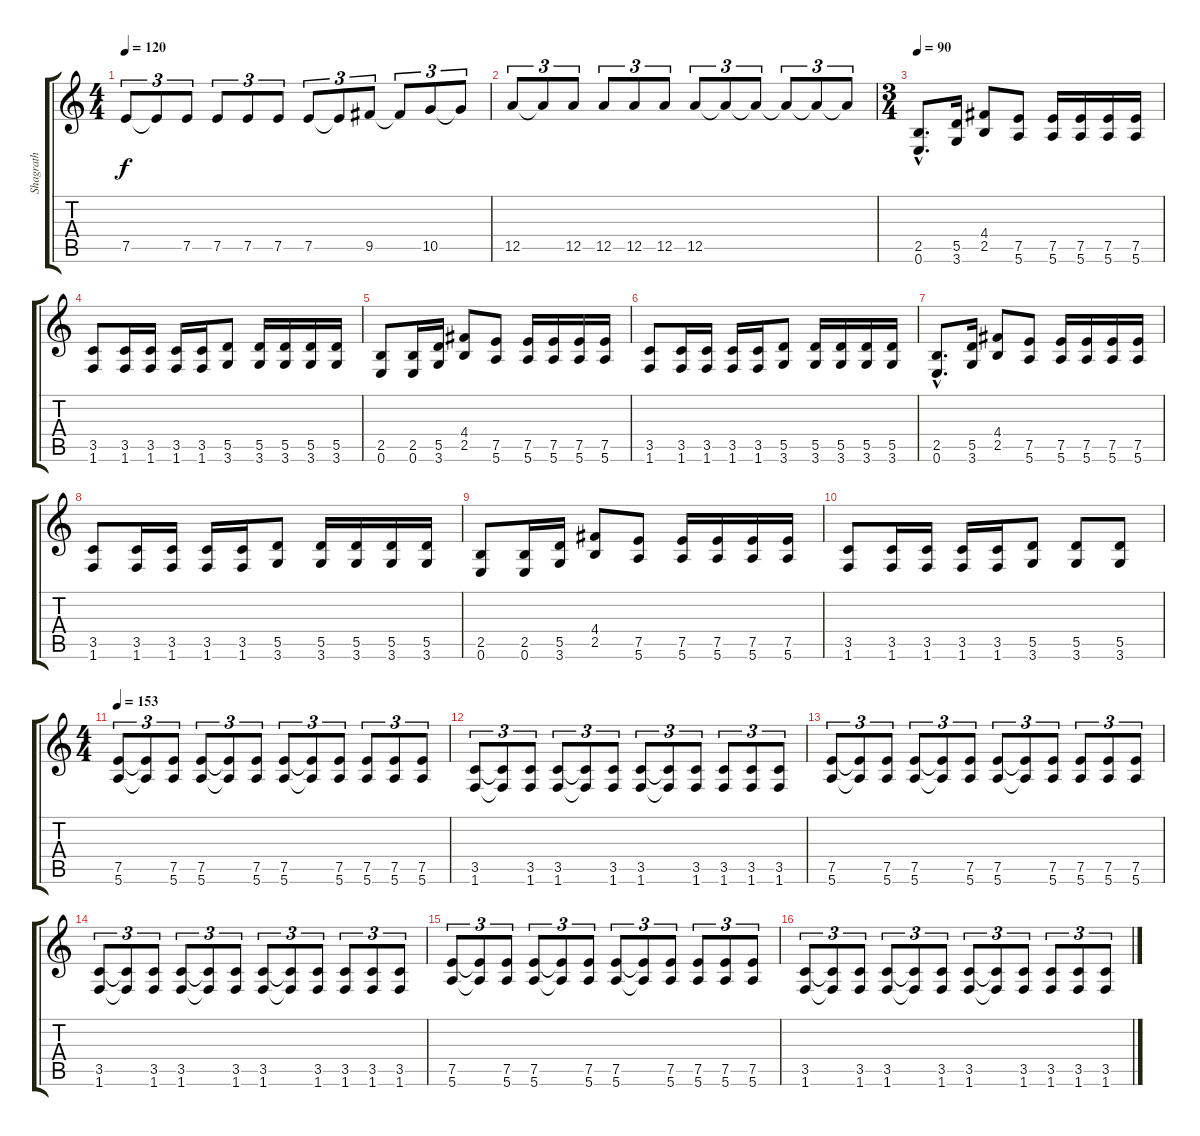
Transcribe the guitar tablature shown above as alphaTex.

\track ("Shagrath" "Shagrath") {instrument distortionguitar}
\staff {score tabs}
\tuning (E4 B3 G3 D3 A2 E2) {hide}
\ts (4 4)
\tempo 120
\clef g2
\ks c
7.5.8{tu (3 2) dy f} 7.5{t}.8{tu (3 2)} 7.5.8{tu (3 2)} 7.5.8{tu (3 2)} 7.5.8{tu (3 2)} 7.5.8{tu (3 2)} 7.5.8{tu (3 2)} 7.5{t}.8{tu (3 2)} 9.5.8{tu (3 2)} 9.5{t}.8{tu (3 2)} 10.5.8{tu (3 2)} 10.5{t}.8{tu (3 2)} |
12.5.8{tu (3 2)} 12.5{t}.8{tu (3 2)} 12.5.8{tu (3 2)} 12.5.8{tu (3 2)} 12.5.8{tu (3 2)} 12.5.8{tu (3 2)} 12.5.8{tu (3 2)} 12.5{t}.8{tu (3 2)} 12.5{t}.8{tu (3 2)} 12.5{t}.8{tu (3 2)} 12.5{t}.8{tu (3 2)} 12.5{t}.8{tu (3 2)} |
\ts (3 4)
\tempo 90
(2.5{hac} 0.6{hac}).8{d volume 14} (5.5 3.6).16 (4.4 2.5).8 (7.5 5.6).8 (7.5 5.6).16 (7.5 5.6).16 (7.5 5.6).16 (7.5 5.6).16 |
(3.5 1.6).8 (3.5 1.6).16 (3.5 1.6).16 (3.5 1.6).16 (3.5 1.6).16 (5.5 3.6).8 (5.5 3.6).16 (5.5 3.6).16 (5.5 3.6).16 (5.5 3.6).16 |
(2.5 0.6).8 (2.5 0.6).16 (5.5 3.6).16 (4.4 2.5).8 (7.5 5.6).8 (7.5 5.6).16 (7.5 5.6).16 (7.5 5.6).16 (7.5 5.6).16 |
(3.5 1.6).8 (3.5 1.6).16 (3.5 1.6).16 (3.5 1.6).16 (3.5 1.6).16 (5.5 3.6).8 (5.5 3.6).16 (5.5 3.6).16 (5.5 3.6).16 (5.5 3.6).16 |
(2.5{hac} 0.6{hac}).8{d} (5.5 3.6).16 (4.4 2.5).8 (7.5 5.6).8 (7.5 5.6).16 (7.5 5.6).16 (7.5 5.6).16 (7.5 5.6).16 |
(3.5 1.6).8 (3.5 1.6).16 (3.5 1.6).16 (3.5 1.6).16 (3.5 1.6).16 (5.5 3.6).8 (5.5 3.6).16 (5.5 3.6).16 (5.5 3.6).16 (5.5 3.6).16 |
(2.5 0.6).8 (2.5 0.6).16 (5.5 3.6).16 (4.4 2.5).8 (7.5 5.6).8 (7.5 5.6).16 (7.5 5.6).16 (7.5 5.6).16 (7.5 5.6).16 |
(3.5 1.6).8 (3.5 1.6).16 (3.5 1.6).16 (3.5 1.6).16 (3.5 1.6).16 (5.5 3.6).8 (5.5 3.6).8 (5.5 3.6).8 |
\ts (4 4)
\tempo 153
(7.5 5.6).8{tu (3 2) volume 12 balance 0 instrument overdrivenguitar} (7.5{t} 5.6{t}).8{tu (3 2)} (7.5 5.6).8{tu (3 2)} (7.5 5.6).8{tu (3 2)} (7.5{t} 5.6{t}).8{tu (3 2)} (7.5 5.6).8{tu (3 2)} (7.5 5.6).8{tu (3 2)} (7.5{t} 5.6{t}).8{tu (3 2)} (7.5 5.6).8{tu (3 2)} (7.5 5.6).8{tu (3 2)} (7.5 5.6).8{tu (3 2)} (7.5 5.6).8{tu (3 2)} |
(3.5 1.6).8{tu (3 2)} (3.5{t} 1.6{t}).8{tu (3 2)} (3.5 1.6).8{tu (3 2)} (3.5 1.6).8{tu (3 2)} (3.5{t} 1.6{t}).8{tu (3 2)} (3.5 1.6).8{tu (3 2)} (3.5 1.6).8{tu (3 2)} (3.5{t} 1.6{t}).8{tu (3 2)} (3.5 1.6).8{tu (3 2)} (3.5 1.6).8{tu (3 2)} (3.5 1.6).8{tu (3 2)} (3.5 1.6).8{tu (3 2)} |
(7.5 5.6).8{tu (3 2)} (7.5{t} 5.6{t}).8{tu (3 2)} (7.5 5.6).8{tu (3 2)} (7.5 5.6).8{tu (3 2)} (7.5{t} 5.6{t}).8{tu (3 2)} (7.5 5.6).8{tu (3 2)} (7.5 5.6).8{tu (3 2)} (7.5{t} 5.6{t}).8{tu (3 2)} (7.5 5.6).8{tu (3 2)} (7.5 5.6).8{tu (3 2)} (7.5 5.6).8{tu (3 2)} (7.5 5.6).8{tu (3 2)} |
(3.5 1.6).8{tu (3 2)} (3.5{t} 1.6{t}).8{tu (3 2)} (3.5 1.6).8{tu (3 2)} (3.5 1.6).8{tu (3 2)} (3.5{t} 1.6{t}).8{tu (3 2)} (3.5 1.6).8{tu (3 2)} (3.5 1.6).8{tu (3 2)} (3.5{t} 1.6{t}).8{tu (3 2)} (3.5 1.6).8{tu (3 2)} (3.5 1.6).8{tu (3 2)} (3.5 1.6).8{tu (3 2)} (3.5 1.6).8{tu (3 2)} |
(7.5 5.6).8{tu (3 2)} (7.5{t} 5.6{t}).8{tu (3 2)} (7.5 5.6).8{tu (3 2)} (7.5 5.6).8{tu (3 2)} (7.5{t} 5.6{t}).8{tu (3 2)} (7.5 5.6).8{tu (3 2)} (7.5 5.6).8{tu (3 2)} (7.5{t} 5.6{t}).8{tu (3 2)} (7.5 5.6).8{tu (3 2)} (7.5 5.6).8{tu (3 2)} (7.5 5.6).8{tu (3 2)} (7.5 5.6).8{tu (3 2)} |
(3.5 1.6).8{tu (3 2)} (3.5{t} 1.6{t}).8{tu (3 2)} (3.5 1.6).8{tu (3 2)} (3.5 1.6).8{tu (3 2)} (3.5{t} 1.6{t}).8{tu (3 2)} (3.5 1.6).8{tu (3 2)} (3.5 1.6).8{tu (3 2)} (3.5{t} 1.6{t}).8{tu (3 2)} (3.5 1.6).8{tu (3 2)} (3.5 1.6).8{tu (3 2)} (3.5 1.6).8{tu (3 2)} (3.5 1.6).8{tu (3 2)}
